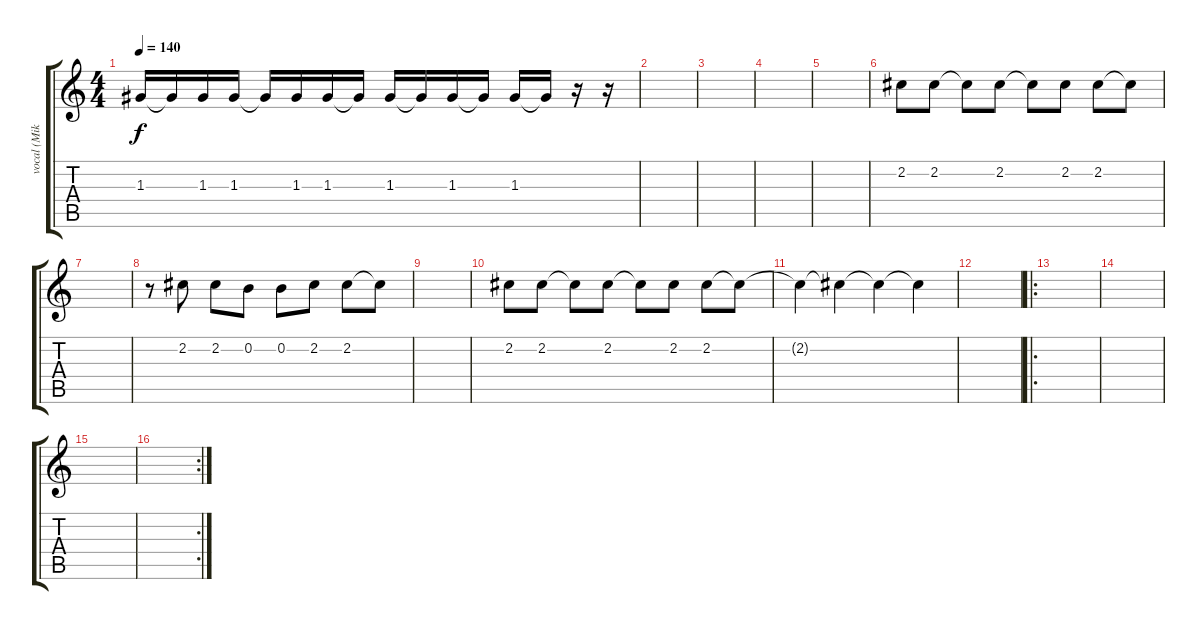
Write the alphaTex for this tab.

\track ("vocal (Mike)" "vocal (Mik") {instrument acousticguitarnylon}
\staff {score tabs}
\tuning (E4 B3 G3 D3 A2 E2) {hide}
\ts (4 4)
\tempo 140
\clef g2
\ks c
1.3.16{dy f} 1.3{t}.16 1.3.16 1.3.16 1.3{t}.16 1.3.16 1.3.16 1.3{t}.16 1.3.16 1.3{t}.16 1.3.16 1.3{t}.16 1.3.16 1.3{t}.16 r.16 r.16 |
|
|
|
|
2.2.8 2.2.8 2.2{t}.8 2.2.8 2.2{t}.8 2.2.8 2.2.8 2.2{t}.8 |
|
r.8 2.2.8 2.2.8 0.2.8 0.2.8 2.2.8 2.2.8 2.2{t}.8 |
|
2.2.8 2.2.8 2.2{t}.8 2.2.8 2.2{t}.8 2.2.8 2.2.8 2.2{t}.8 |
2.2{t}.4 2.2{t}.4 2.2{t}.4 2.2{t}.4 |
|
\ro
|
|
|
\rc 2
